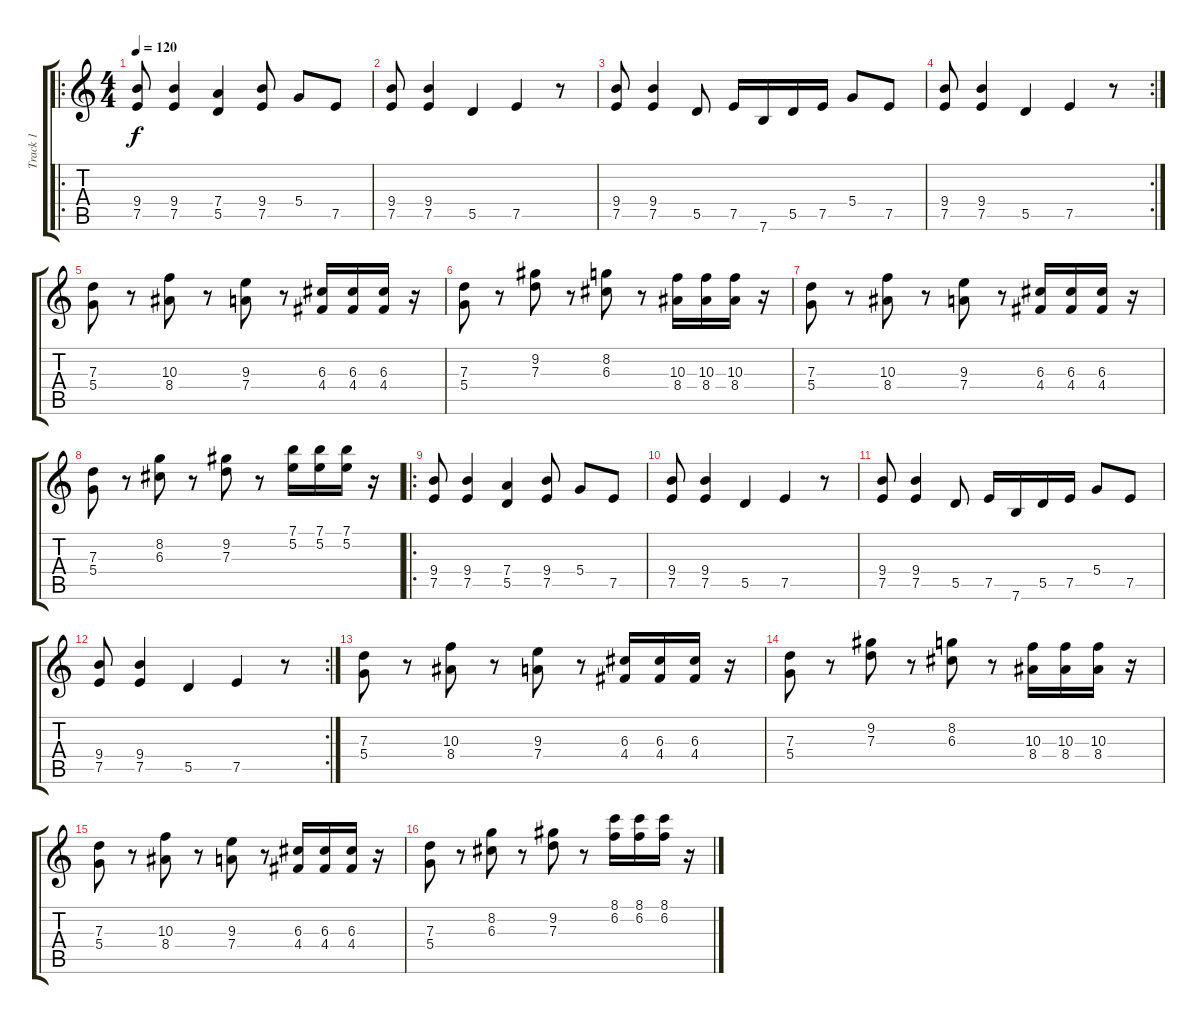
\track ("Track 1" "Track 1") {instrument overdrivenguitar}
\staff {score tabs}
\tuning (E4 B3 G3 D3 A2 E2) {hide}
\ro
\ts (4 4)
\tempo 120
\clef g2
\ks c
(9.4 7.5).8{dy f instrument overdrivenguitar} (9.4 7.5).4 (7.4 5.5).4 (9.4 7.5).8 5.4.8 7.5.8 |
(9.4 7.5).8 (9.4 7.5).4 5.5.4 7.5.4 r.8 |
(9.4 7.5).8 (9.4 7.5).4 5.5.8 7.5.16 7.6.16 5.5.16 7.5.16 5.4.8 7.5.8 |
\rc 2
(9.4 7.5).8 (9.4 7.5).4 5.5.4 7.5.4 r.8 |
(7.3 5.4).8 r.8 (10.3 8.4).8 r.8 (9.3 7.4).8 r.8 (6.3 4.4).16 (6.3 4.4).16 (6.3 4.4).16 r.16 |
(7.3 5.4).8 r.8 (9.2 7.3).8 r.8 (8.2 6.3).8 r.8 (10.3 8.4).16 (10.3 8.4).16 (10.3 8.4).16 r.16 |
(7.3 5.4).8 r.8 (10.3 8.4).8 r.8 (9.3 7.4).8 r.8 (6.3 4.4).16 (6.3 4.4).16 (6.3 4.4).16 r.16 |
(7.3 5.4).8 r.8 (8.2 6.3).8 r.8 (9.2 7.3).8 r.8 (7.1 5.2).16 (7.1 5.2).16 (7.1 5.2).16 r.16 |
\ro
(9.4 7.5).8 (9.4 7.5).4 (7.4 5.5).4 (9.4 7.5).8 5.4.8 7.5.8 |
(9.4 7.5).8 (9.4 7.5).4 5.5.4 7.5.4 r.8 |
(9.4 7.5).8 (9.4 7.5).4 5.5.8 7.5.16 7.6.16 5.5.16 7.5.16 5.4.8 7.5.8 |
\rc 2
(9.4 7.5).8 (9.4 7.5).4 5.5.4 7.5.4 r.8 |
(7.3 5.4).8 r.8 (10.3 8.4).8 r.8 (9.3 7.4).8 r.8 (6.3 4.4).16 (6.3 4.4).16 (6.3 4.4).16 r.16 |
(7.3 5.4).8 r.8 (9.2 7.3).8 r.8 (8.2 6.3).8 r.8 (10.3 8.4).16 (10.3 8.4).16 (10.3 8.4).16 r.16 |
(7.3 5.4).8 r.8 (10.3 8.4).8 r.8 (9.3 7.4).8 r.8 (6.3 4.4).16 (6.3 4.4).16 (6.3 4.4).16 r.16 |
(7.3 5.4).8 r.8 (8.2 6.3).8 r.8 (9.2 7.3).8 r.8 (8.1 6.2).16 (8.1 6.2).16 (8.1 6.2).16 r.16
